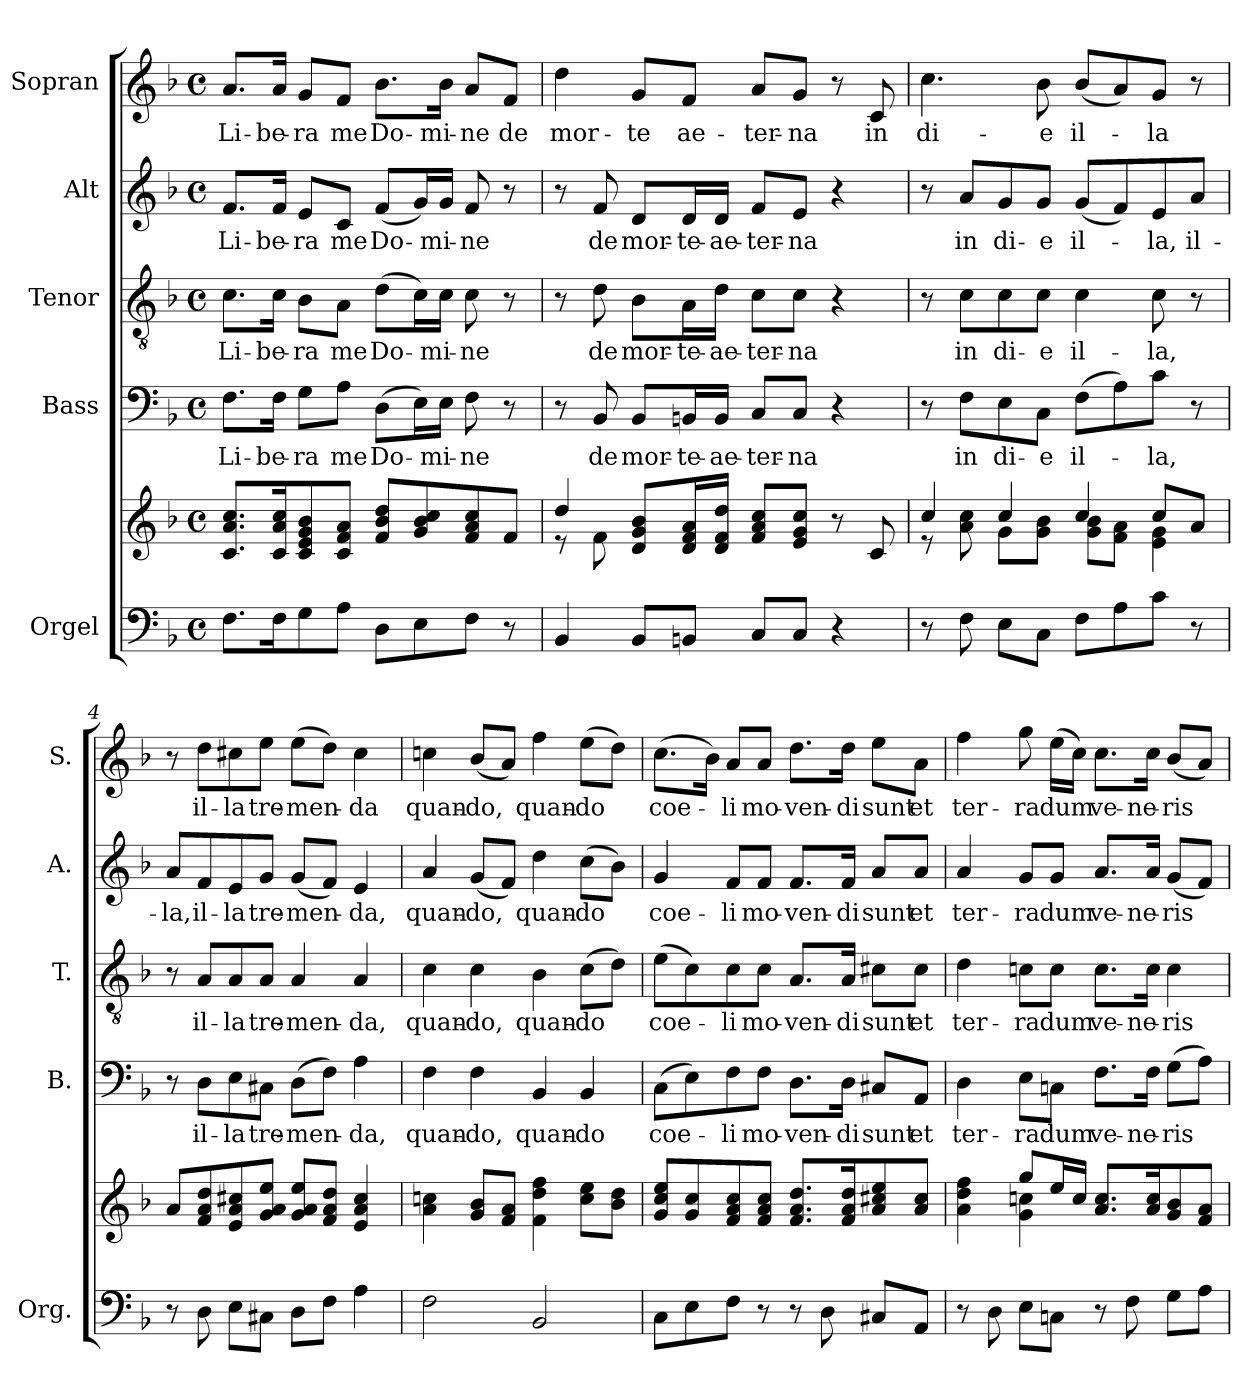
**kern	**kern	**kern	**text	**kern	**text	**kern	**text	**kern	**text
*part5	*part5	*part4	*part4	*part3	*part3	*part2	*part2	*part1	*part1
*staff6	*staff5	*staff4	*staff4	*staff3	*staff3	*staff2	*staff2	*staff1	*staff1
*I"Orgel	*	*I"Bass	*	*I"Tenor	*	*I"Alt	*	*I"Sopran	*
*I'Org.	*	*I'B.	*	*I'T.	*	*I'A.	*	*I'S.	*
*clefF4	*clefG2	*clefF4	*	*clefGv2	*	*clefG2	*	*clefG2	*
*	*	*	*	*ITrd7c12	*	*	*	*	*
*k[b-]	*k[b-]	*k[b-]	*	*k[b-]	*	*k[b-]	*	*k[b-]	*
*F:	*F:	*F:	*	*F:	*	*F:	*	*F:	*
*M4/4	*M4/4	*M4/4	*	*M4/4	*	*M4/4	*	*M4/4	*
*met(c)	*met(c)	*met(c)	*	*met(c)	*	*met(c)	*	*met(c)	*
=1	=1	=1	=1	=1	=1	=1	=1	=1	=1
!	!	!	!LO:LY:b	!	!LO:LY:b	!	!LO:LY:b	!	!LO:LY:b
8.F\L	8.c/ 8.a/ 8.cc/L	8.F\L	Li-	8.C\L	Li-	8.f/L	Li-	8.a/L	Li-
!	!	!	!LO:LY:b	!	!LO:LY:b	!	!LO:LY:b	!	!LO:LY:b
16F\K	16c/ 16a/ 16cc/K	16F\Jk	-be-	16C\Jk	-be-	16f/Jk	-be-	16a/Jk	-be-
!	!	!	!LO:LY:b	!	!LO:LY:b	!	!LO:LY:b	!	!LO:LY:b
8G\	8c/ 8e/ 8g/ 8b-/	8G\L	-ra	8BB-\L	-ra	8e/L	-ra	8g/L	-ra
!	!	!	!LO:LY:b	!	!LO:LY:b	!	!LO:LY:b	!	!LO:LY:b
8A\J	8c/ 8f/ 8a/J	8A\J	me	8AA\J	me	8c/J	me	8f/J	me
!	!	!	!LO:LY:b	!	!LO:LY:b	!	!LO:LY:b	!	!LO:LY:b
8D\L	8f/ 8b-/ 8dd/L	(>8D\L	Do-	(>8D\L	Do-	(<8f/L	Do-	8.b-\L	Do-
8E\	8g/ 8b-/ 8cc/	16E\L)	.	16C\L)	.	16g/L)	.	.	.
!	!	!	!LO:LY:b	!	!LO:LY:b	!	!LO:LY:b	!	!LO:LY:b
.	.	16E\JJ	-mi-	16C\JJ	-mi-	16g/JJ	-mi-	16b-\Jk	-mi-
!	!	!	!LO:LY:b	!	!LO:LY:b	!	!LO:LY:b	!	!LO:LY:b
8F\J	8f/ 8a/ 8cc/	8F\	-ne	8C\	-ne	8f/	-ne	8a/L	-ne
!	!	!	!	!	!	!	!	!	!LO:LY:b
8r	8f/J	8r	.	8r	.	8r	.	8f/J	de
=2	=2	=2	=2	=2	=2	=2	=2	=2	=2
*	*^	*	*	*	*	*	*	*	*
!	!	!	!	!	!	!	!	!	!	!LO:LY:b
4BB-/	4dd/	8r	8r	.	8r	.	8r	.	4dd\	mor-
!	!	!	!	!LO:LY:b	!	!LO:LY:b	!	!LO:LY:b	!	!
.	.	8f\	8BB-/	de	8D\	de	8f/	de	.	.
!	!	!	!	!LO:LY:b	!	!LO:LY:b	!	!LO:LY:b	!	!LO:LY:b
8BB-/L	8d/ 8g/ 8b-/L	2.ryy	8BB-/L	mor-	8BB-\L	mor-	8d/L	mor-	8g/L	-te
!	!	!	!	!LO:LY:b	!	!LO:LY:b	!	!LO:LY:b	!	!LO:LY:b
8BBn/J	16d/ 16f/ 16a/L	.	16BBn/L	-te-	16AA\L	-te-	16d/L	-te-	8f/J	ae-
!	!	!	!	!LO:LY:b	!	!LO:LY:b	!	!LO:LY:b	!	!
.	16d/ 16f/ 16dd/JJ	.	16BB/JJ	-ae-	16D\JJ	-ae-	16d/JJ	-ae-	.	.
!	!	!	!	!LO:LY:b	!	!LO:LY:b	!	!LO:LY:b	!	!LO:LY:b
8C/L	8f/ 8a/ 8cc/L	.	8C/L	-ter-	8C\L	-ter-	8f/L	-ter-	8a/L	-ter-
!	!	!	!	!LO:LY:b	!	!LO:LY:b	!	!LO:LY:b	!	!LO:LY:b
8C/J	8e/ 8g/ 8cc/J	.	8C/J	-na	8C\J	-na	8e/J	-na	8g/J	-na
4r	8r	.	4r	.	4r	.	4r	.	8r	.
!	!	!	!	!	!	!	!	!	!	!LO:LY:b
.	8c/	.	.	.	.	.	.	.	8c/	in
=3	=3	=3	=3	=3	=3	=3	=3	=3	=3	=3
!	!	!	!	!	!	!	!	!	!	!LO:LY:b
8r	4cc/	8r	8r	.	8r	.	8r	.	4.cc\	di-
!	!	!	!	!LO:LY:b	!	!LO:LY:b	!	!LO:LY:b	!	!
8F\	.	8a\ 8cc\	8F\L	in	8C\L	in	8a/L	in	.	.
!	!	!	!	!LO:LY:b	!	!LO:LY:b	!	!LO:LY:b	!	!
8E\L	4cc/	8g\L	8E\	di-	8C\	di-	8g/	di-	.	.
!	!	!	!	!LO:LY:b	!	!LO:LY:b	!	!LO:LY:b	!	!LO:LY:b
8C\J	.	8g\ 8b-\J	8C\J	-e	8C\J	-e	8g/J	-e	8b-\	-e
!	!	!	!	!LO:LY:b	!	!LO:LY:b	!	!LO:LY:b	!	!LO:LY:b
8F\L	4cc/	8g\ 8b-\L	(>8F\L	il-	4C\	il-	(<8g/L	il-	(<8b-/L	il-
8A\	.	8f\ 8a\J	8A\)	.	.	.	8f/)	.	8a/)	.
!	!	!	!	!LO:LY:b	!	!LO:LY:b	!	!LO:LY:b	!	!LO:LY:b
8c\J	8cc/L	4e\ 4g\	8c\J	-la,	8C\	-la,	8e/	-la,	8g/J	-la
!	!	!	!	!	!	!	!	!LO:LY:b	!	!
8r	8a/J	.	8r	.	8r	.	8a/J	il-	8r	.
*	*v	*v	*	*	*	*	*	*	*	*
!!LO:LB:g=z
=4	=4	=4	=4	=4	=4	=4	=4	=4	=4
!	!	!	!	!	!	!	!LO:LY:b	!	!
8r	8a/L	8r	.	8r	.	8a/L	-la,	8r	.
!	!	!	!LO:LY:b	!	!LO:LY:b	!	!LO:LY:b	!	!LO:LY:b
8D\	8f/ 8a/ 8dd/	8D\L	il-	8AA/L	il-	8f/	il-	8dd\L	il-
!	!	!	!LO:LY:b	!	!LO:LY:b	!	!LO:LY:b	!	!LO:LY:b
8E\L	8e/ 8a/ 8cc#X/	8E\	-la	8AA/	-la	8e/	-la	8cc#X\	-la
!	!	!	!LO:LY:b	!	!LO:LY:b	!	!LO:LY:b	!	!LO:LY:b
8C#X\J	8g/ 8a/ 8ee/J	8C#X\J	tre-	8AA/J	tre-	8g/J	tre-	8ee\J	tre-
!	!	!	!LO:LY:b	!	!LO:LY:b	!	!LO:LY:b	!	!LO:LY:b
8D\L	8g/ 8a/ 8ee/L	(>8D\L	-men-	4AA/	-men-	(<8g/L	-men-	(>8ee\L	-men-
8F\J	8f/ 8a/ 8dd/J	8F\J)	.	.	.	8f/J)	.	8dd\J)	.
!	!	!	!LO:LY:b	!	!LO:LY:b	!	!LO:LY:b	!	!LO:LY:b
4A\	4e/ 4a/ 4cc#/	4A\	-da,	4AA/	-da,	4e/	-da,	4cc#\	-da
=5	=5	=5	=5	=5	=5	=5	=5	=5	=5
!	!	!	!LO:LY:b	!	!LO:LY:b	!	!LO:LY:b	!	!LO:LY:b
2F\	4a\ 4ccn\	4F\	quan-	4C\	quan-	4a/	quan-	4ccn\	quan-
!	!	!	!LO:LY:b	!	!LO:LY:b	!	!LO:LY:b	!	!LO:LY:b
.	8g/ 8b-/L	4F\	-do,	4C\	-do,	(<8g/L	-do,	(<8b-/L	-do,
.	8f/ 8a/J	.	.	.	.	8f/J)	.	8a/J)	.
!	!	!	!LO:LY:b	!	!LO:LY:b	!	!LO:LY:b	!	!LO:LY:b
2BB-/	4f\ 4dd\ 4ff\	4BB-/	quan-	4BB-\	quan-	4dd\	quan-	4ff\	quan-
!	!	!	!LO:LY:b	!	!LO:LY:b	!	!LO:LY:b	!	!LO:LY:b
.	8cc\ 8ee\L	4BB-/	-do	(>8C\L	-do	(>8cc\L	-do	(>8ee\L	-do
.	8b-\ 8dd\J	.	.	8D\J)	.	8b-\J)	.	8dd\J)	.
=6	=6	=6	=6	=6	=6	=6	=6	=6	=6
!	!	!	!LO:LY:b	!	!LO:LY:b	!	!LO:LY:b	!	!LO:LY:b
8C\L	8g/ 8cc/ 8ee/L	(>8C\L	coe-	(>8E\L	coe-	4g/	coe-	(>8.cc\L	coe-
8E\	8g/ 8cc/	8E\)	.	8C\)	.	.	.	.	.
.	.	.	.	.	.	.	.	16b-\Jk)	.
!	!	!	!LO:LY:b	!	!LO:LY:b	!	!LO:LY:b	!	!LO:LY:b
8F\J	8f/ 8a/ 8cc/	8F\	-li	8C\	-li	8f/L	-li	8a/L	-li
!	!	!	!LO:LY:b	!	!LO:LY:b	!	!LO:LY:b	!	!LO:LY:b
8r	8f/ 8a/ 8cc/J	8F\J	mo-	8C\J	mo-	8f/J	mo-	8a/J	mo-
!	!	!	!LO:LY:b	!	!LO:LY:b	!	!LO:LY:b	!	!LO:LY:b
8r	8.f/ 8.a/ 8.dd/L	8.D\L	-ven-	8.AA/L	-ven-	8.f/L	-ven-	8.dd\L	-ven-
8D\	.	.	.	.	.	.	.	.	.
!	!	!	!LO:LY:b	!	!LO:LY:b	!	!LO:LY:b	!	!LO:LY:b
.	16f/ 16a/ 16dd/K	16D\Jk	-di	16AA/Jk	-di	16f/Jk	-di	16dd\Jk	-di
!	!	!	!LO:LY:b	!	!LO:LY:b	!	!LO:LY:b	!	!LO:LY:b
8C#X/L	8a/ 8cc#X/ 8ee/	8C#X/L	sunt	8C#X\L	sunt	8a/L	sunt	8ee\L	sunt
!	!	!	!LO:LY:b	!	!LO:LY:b	!	!LO:LY:b	!	!LO:LY:b
8AA/J	8a/ 8cc#/J	8AA/J	et	8C#\J	et	8a/J	et	8a\J	et
!!LO:PB:g=z
=7	=7	=7	=7	=7	=7	=7	=7	=7	=7
*	*^	*	*	*	*	*	*	*	*
!	!	!	!	!LO:LY:b	!	!LO:LY:b	!	!LO:LY:b	!	!LO:LY:b
8r	4a\ 4dd\ 4ff\	4ryy	4D\	ter-	4D\	ter-	4a/	ter-	4ff\	ter-
8D\	.	.	.	.	.	.	.	.	.	.
!	!	!	!	!LO:LY:b	!	!LO:LY:b	!	!LO:LY:b	!	!LO:LY:b
8E\L	8gg/L	4g\ 4ccn\	8E\L	-ra	8Cn\L	-ra	8g/L	-ra	8gg\	-ra
!	!	!	!	!LO:LY:b	!	!LO:LY:b	!	!LO:LY:b	!	!LO:LY:b
8Cn\J	16ee/L	.	8Cn\J	dum	8C\J	dum	8g/J	dum	(>16ee\LL	dum
.	16cc/JJ	.	.	.	.	.	.	.	16cc\JJ)	.
!	!	!	!	!LO:LY:b	!	!LO:LY:b	!	!LO:LY:b	!	!LO:LY:b
8r	8.a/ 8.cc/L	2ryy	8.F\L	ve-	8.C\L	ve-	8.a/L	ve-	8.cc\L	ve-
8F\	.	.	.	.	.	.	.	.	.	.
!	!	!	!	!LO:LY:b	!	!LO:LY:b	!	!LO:LY:b	!	!LO:LY:b
.	16a/ 16cc/K	.	16F\Jk	-ne-	16C\Jk	-ne-	16a/Jk	-ne-	16cc\Jk	-ne-
!	!	!	!	!LO:LY:b	!	!LO:LY:b	!	!LO:LY:b	!	!LO:LY:b
8G\L	8g/ 8b-/	.	(>8G\L	-ris	4C\	-ris	(<8g/L	-ris	(<8b-/L	-ris
8A\J	8f/ 8a/J	.	8A\J)	.	.	.	8f/J)	.	8a/J)	.
*	*v	*v	*	*	*	*	*	*	*	*
=	=	=	=	=	=	=	=	=	=
*-	*-	*-	*-	*-	*-	*-	*-	*-	*-
